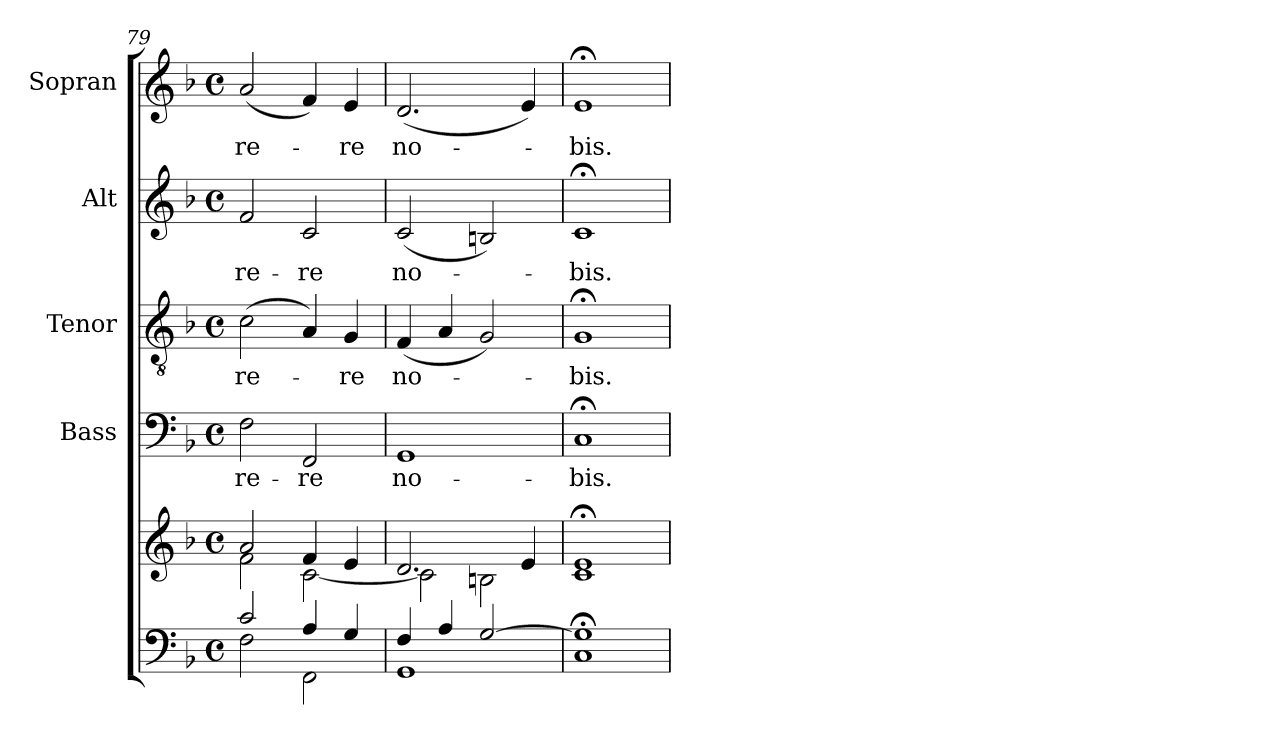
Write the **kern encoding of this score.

**kern	**kern	**kern	**text	**kern	**text	**kern	**text	**kern	**text
*part5	*part5	*part4	*part4	*part3	*part3	*part2	*part2	*part1	*part1
*staff6	*staff5	*staff4	*staff4	*staff3	*staff3	*staff2	*staff2	*staff1	*staff1
*	*	*I"Bass	*	*I"Tenor	*	*I"Alt	*	*I"Sopran	*
*	*	*I'B.	*	*I'T.	*	*I'A.	*	*I'S.	*
*clefF4	*clefG2	*clefF4	*	*clefGv2	*	*clefG2	*	*clefG2	*
*k[b-]	*k[b-]	*k[b-]	*	*k[b-]	*	*k[b-]	*	*k[b-]	*
*F:	*F:	*F:	*	*F:	*	*F:	*	*F:	*
*M4/4	*M4/4	*M4/4	*	*M4/4	*	*M4/4	*	*M4/4	*
*met(c)	*met(c)	*met(c)	*	*met(c)	*	*met(c)	*	*met(c)	*
=79	=79	=79	=79	=79	=79	=79	=79	=79	=79
*^	*^	*	*	*	*	*	*	*	*
!	!	!	!	!	!LO:LY:b	!	!LO:LY:b	!	!LO:LY:b	!	!LO:LY:b
2c/	2F\	2a/	2f\	2F\	-re-	(>2c\	-re-	2f/	-re-	(<2a/	-re-
!	!	!	!	!	!LO:LY:b	!	!	!	!LO:LY:b	!	!
4A/	2FF\	4f/	[<2c\	2FF/	-re	4A/)	.	2c/	-re	4f/)	.
!	!	!	!	!	!	!	!LO:LY:b	!	!	!	!LO:LY:b
4G/	.	4e/	.	.	.	4G/	-re	.	.	4e/	-re
!!LO:PB:g=z
=80	=80	=80	=80	=80	=80	=80	=80	=80	=80	=80	=80
!	!	!	!	!	!LO:LY:b	!	!LO:LY:b	!	!LO:LY:b	!	!LO:LY:b
4F/	1GG	2.d/	2c\]	1GG	no-	(<4F/	no-	(<2c/	no-	(<2.d/	no-
4A/	.	.	.	.	.	4A/	.	.	.	.	.
[>2G/	.	.	2Bn\	.	.	2G/)	.	2Bn/)	.	.	.
.	.	4e/	.	.	.	.	.	.	.	4e/)	.
=81	=81	=81	=81	=81	=81	=81	=81	=81	=81	=81	=81
!	!	!	!	!	!LO:LY:b	!	!LO:LY:b	!	!LO:LY:b	!	!LO:LY:b
1G;]	1C	1e;<	1c	1C;<	-bis.	1G;<	-bis.	1c;<	-bis.	1e;<	-bis.
*v	*v	*	*	*	*	*	*	*	*	*	*
*	*v	*v	*	*	*	*	*	*	*	*
=	=	=	=	=	=	=	=	=	=
*-	*-	*-	*-	*-	*-	*-	*-	*-	*-
